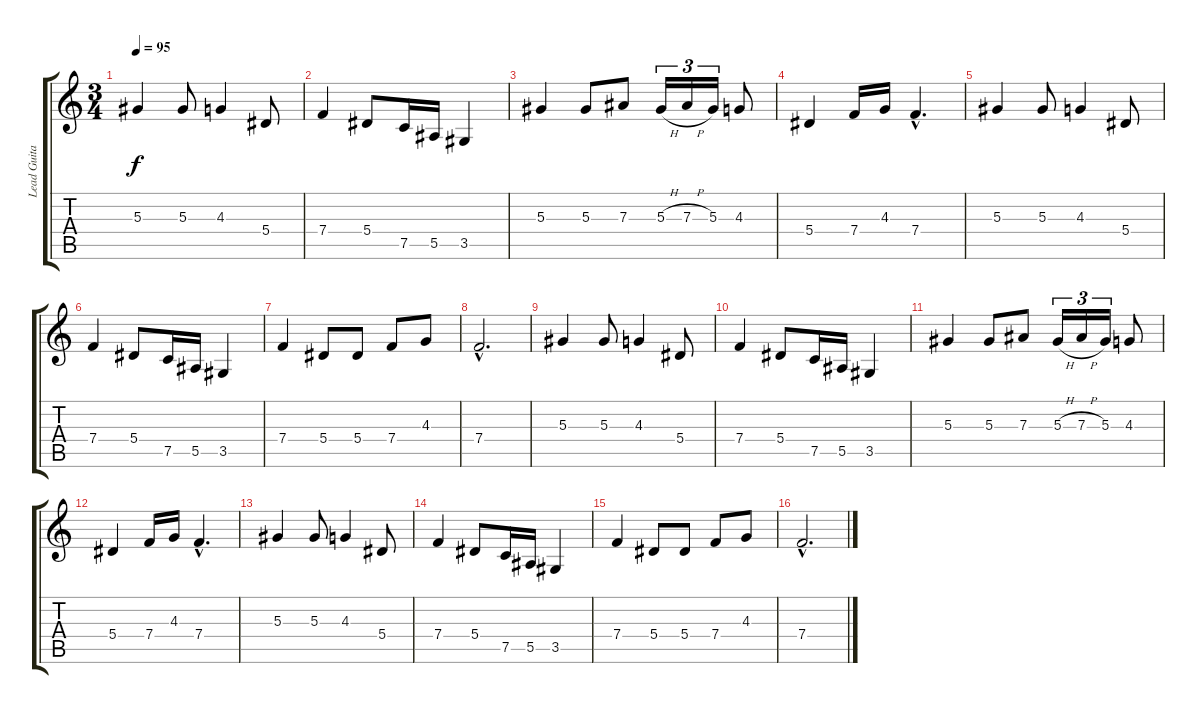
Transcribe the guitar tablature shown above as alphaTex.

\track ("Lead Guitar I" "Lead Guita") {instrument distortionguitar}
\staff {score tabs}
\tuning (C4 G3 Eb3 Bb2 F2 C2) {hide}
\ts (3 4)
\tempo 95
\clef g2
\ks c
5.3.4{dy f} 5.3.8 4.3.4 5.4.8 |
7.4.4 5.4.8 7.5.16 5.5.16 3.5.4 |
5.3.4 5.3.8 7.3.8 5.3{h}.16{tu (3 2)} 7.3{h}.16{tu (3 2)} 5.3.16{tu (3 2)} 4.3.8 |
5.4.4 7.4.16 4.3.16 7.4{hac}.4{d} |
5.3.4 5.3.8 4.3.4 5.4.8 |
7.4.4 5.4.8 7.5.16 5.5.16 3.5.4 |
7.4.4 5.4.8 5.4.8 7.4.8 4.3.8 |
7.4{hac}.2{d} |
5.3.4 5.3.8 4.3.4 5.4.8 |
7.4.4 5.4.8 7.5.16 5.5.16 3.5.4 |
5.3.4 5.3.8 7.3.8 5.3{h}.16{tu (3 2)} 7.3{h}.16{tu (3 2)} 5.3.16{tu (3 2)} 4.3.8 |
5.4.4 7.4.16 4.3.16 7.4{hac}.4{d} |
5.3.4 5.3.8 4.3.4 5.4.8 |
7.4.4 5.4.8 7.5.16 5.5.16 3.5.4 |
7.4.4 5.4.8 5.4.8 7.4.8 4.3.8 |
7.4{hac}.2{d}
